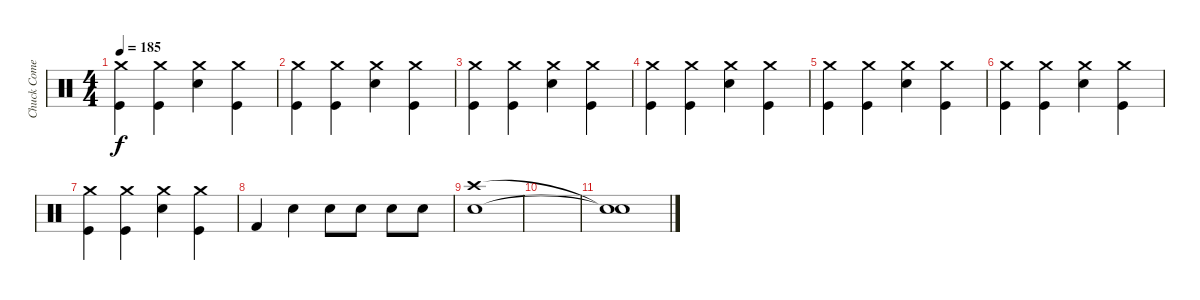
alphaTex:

\track ("Chuck Comeau" "Chuck Come") {instrument percussion}
\staff {score}
\articulation defaults
\ts (4 4)
\tempo 185
\clef neutral
\ks c
("Crash medium (hit)" "Kick (hit)").4{dy f} ("Crash medium (hit)" "Kick (hit)").4 ("Crash medium (hit)" "Electric Snare (hit)").4 ("Crash medium (hit)" "Kick (hit)").4 |
("Crash medium (hit)" "Kick (hit)").4 ("Crash medium (hit)" "Kick (hit)").4 ("Crash medium (hit)" "Electric Snare (hit)").4 ("Crash medium (hit)" "Kick (hit)").4 |
("Crash medium (hit)" "Kick (hit)").4 ("Crash medium (hit)" "Kick (hit)").4 ("Crash medium (hit)" "Electric Snare (hit)").4 ("Crash medium (hit)" "Kick (hit)").4 |
("Crash medium (hit)" "Kick (hit)").4 ("Crash medium (hit)" "Kick (hit)").4 ("Crash medium (hit)" "Electric Snare (hit)").4 ("Crash medium (hit)" "Kick (hit)").4 |
("Crash medium (hit)" "Kick (hit)").4 ("Crash medium (hit)" "Kick (hit)").4 ("Crash medium (hit)" "Electric Snare (hit)").4 ("Crash medium (hit)" "Kick (hit)").4 |
("Crash medium (hit)" "Kick (hit)").4 ("Crash medium (hit)" "Kick (hit)").4 ("Crash medium (hit)" "Electric Snare (hit)").4 ("Crash medium (hit)" "Kick (hit)").4 |
("Crash medium (hit)" "Kick (hit)").4 ("Crash medium (hit)" "Kick (hit)").4 ("Crash medium (hit)" "Electric Snare (hit)").4 ("Crash medium (hit)" "Kick (hit)").4 |
"Kick (hit) 2".4 "Snare (hit) 2".4 "Electric Snare (hit)".8 "Electric Snare (hit)".8 "Electric Snare (hit)".8 "Electric Snare (hit)".8 |
("Crash high (hit)" "Electric Snare (hit)").1 |
|
("Snare (hit)"{t} "Snare (hit)"{t}).1
